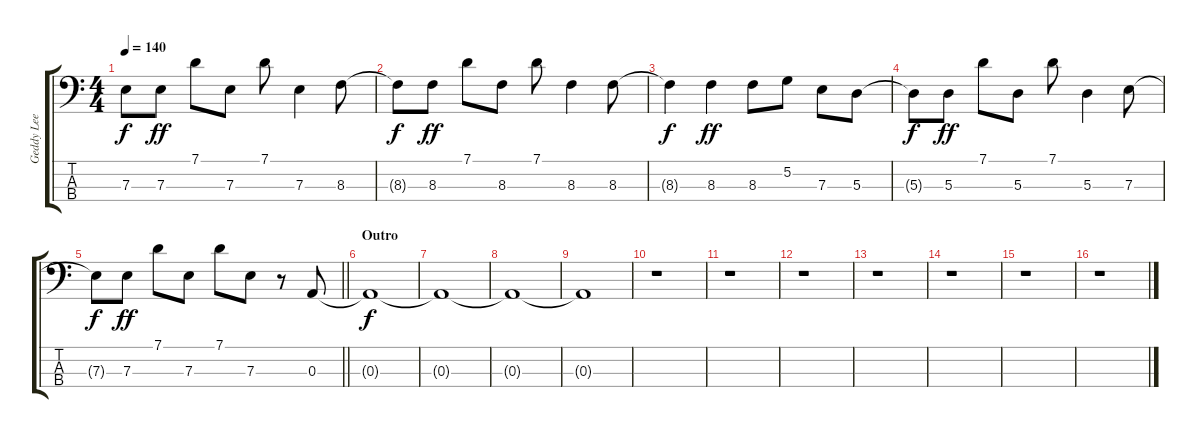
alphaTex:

\track ("Geddy Lee " "Geddy Lee ") {instrument electricbasspick}
\staff {score tabs}
\tuning (G2 D2 A1 E1) {hide}
\ts (4 4)
\tempo 140
\clef f4
\ks c
7.3{t}.8{dy f} 7.3.8{dy ff} 7.1.8 7.3.8 7.1.8 7.3.4 8.3.8 |
8.3{t}.8{dy f} 8.3.8{dy ff} 7.1.8 8.3.8 7.1.8 8.3.4 8.3.8 |
8.3{t}.4{dy f} 8.3.4{dy ff} 8.3.8 5.2.8 7.3.8 5.3.8 |
5.3{t}.8{dy f} 5.3.8{dy ff} 7.1.8 5.3.8 7.1.8 5.3.4 7.3.8 |
\barLineRight lightlight
7.3{t}.8{dy f} 7.3.8{dy ff} 7.1.8 7.3.8 7.1.8 7.3.8 r.8 0.3.8 |
\section ("" "Outro")
0.3{t}.1{dy f} |
0.3{t}.1 |
0.3{t}.1 |
0.3{t}.1 |
r.1 |
r.1 |
r.1 |
r.1 |
r.1 |
r.1 |
r.1
